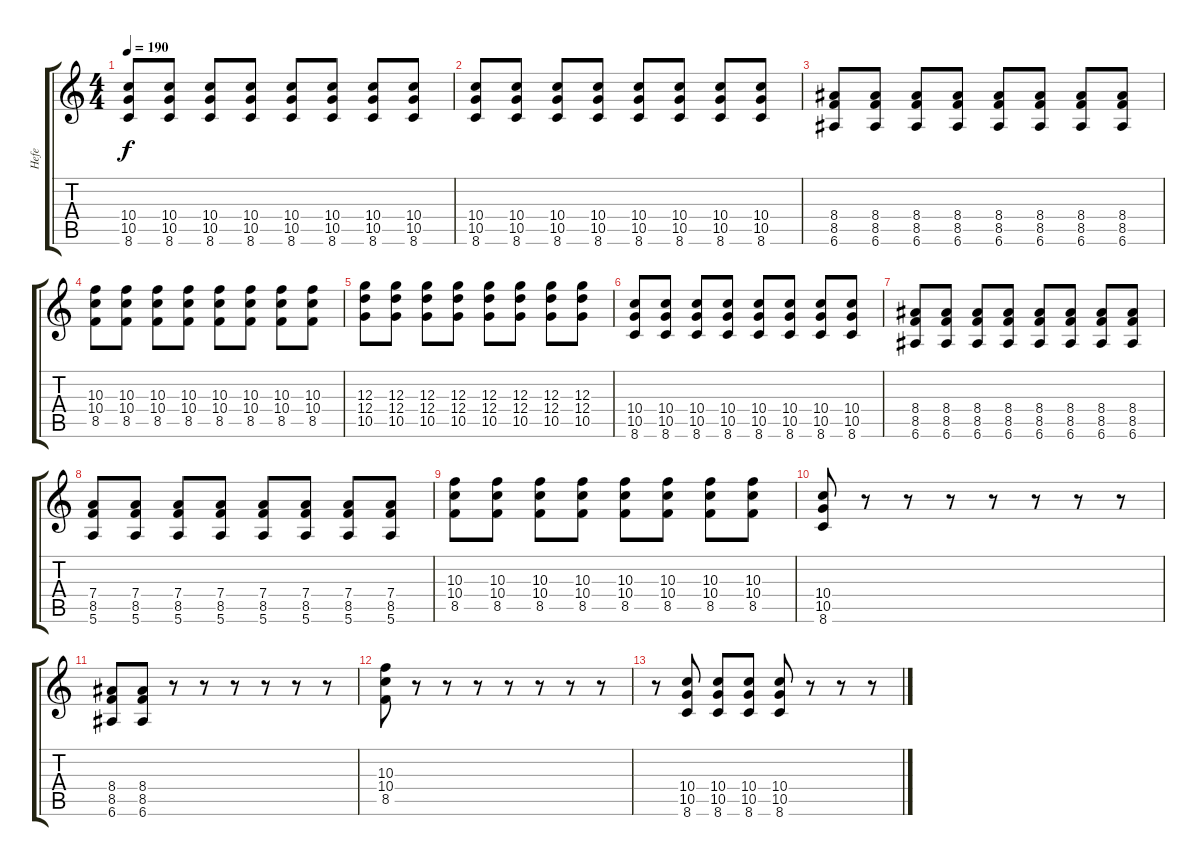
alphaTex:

\track ("Hefe" "Hefe") {instrument overdrivenguitar}
\staff {score tabs}
\tuning (E4 B3 G3 D3 A2 E2) {hide}
\ts (4 4)
\tempo 190
\clef g2
\ks c
(10.4 10.5 8.6).8{dy f} (10.4 10.5 8.6).8 (10.4 10.5 8.6).8 (10.4 10.5 8.6).8 (10.4 10.5 8.6).8 (10.4 10.5 8.6).8 (10.4 10.5 8.6).8 (10.4 10.5 8.6).8 |
(10.4 10.5 8.6).8 (10.4 10.5 8.6).8 (10.4 10.5 8.6).8 (10.4 10.5 8.6).8 (10.4 10.5 8.6).8 (10.4 10.5 8.6).8 (10.4 10.5 8.6).8 (10.4 10.5 8.6).8 |
(8.4 8.5 6.6).8 (8.4 8.5 6.6).8 (8.4 8.5 6.6).8 (8.4 8.5 6.6).8 (8.4 8.5 6.6).8 (8.4 8.5 6.6).8 (8.4 8.5 6.6).8 (8.4 8.5 6.6).8 |
(10.3 10.4 8.5).8 (10.3 10.4 8.5).8 (10.3 10.4 8.5).8 (10.3 10.4 8.5).8 (10.3 10.4 8.5).8 (10.3 10.4 8.5).8 (10.3 10.4 8.5).8 (10.3 10.4 8.5).8 |
(12.3 12.4 10.5).8 (12.3 12.4 10.5).8 (12.3 12.4 10.5).8 (12.3 12.4 10.5).8 (12.3 12.4 10.5).8 (12.3 12.4 10.5).8 (12.3 12.4 10.5).8 (12.3 12.4 10.5).8 |
(10.4 10.5 8.6).8 (10.4 10.5 8.6).8 (10.4 10.5 8.6).8 (10.4 10.5 8.6).8 (10.4 10.5 8.6).8 (10.4 10.5 8.6).8 (10.4 10.5 8.6).8 (10.4 10.5 8.6).8 |
(8.4 8.5 6.6).8 (8.4 8.5 6.6).8 (8.4 8.5 6.6).8 (8.4 8.5 6.6).8 (8.4 8.5 6.6).8 (8.4 8.5 6.6).8 (8.4 8.5 6.6).8 (8.4 8.5 6.6).8 |
(7.4 8.5 5.6).8 (7.4 8.5 5.6).8 (7.4 8.5 5.6).8 (7.4 8.5 5.6).8 (7.4 8.5 5.6).8 (7.4 8.5 5.6).8 (7.4 8.5 5.6).8 (7.4 8.5 5.6).8 |
(10.3 10.4 8.5).8 (10.3 10.4 8.5).8 (10.3 10.4 8.5).8 (10.3 10.4 8.5).8 (10.3 10.4 8.5).8 (10.3 10.4 8.5).8 (10.3 10.4 8.5).8 (10.3 10.4 8.5).8 |
(10.4 10.5 8.6).8 r.8 r.8 r.8 r.8 r.8 r.8 r.8 |
(8.4 8.5 6.6).8 (8.4 8.5 6.6).8 r.8 r.8 r.8 r.8 r.8 r.8 |
(10.3 10.4 8.5).8 r.8 r.8 r.8 r.8 r.8 r.8 r.8 |
r.8 (10.4 10.5 8.6).8 (10.4 10.5 8.6).8 (10.4 10.5 8.6).8 (10.4 10.5 8.6).8 r.8 r.8 r.8
